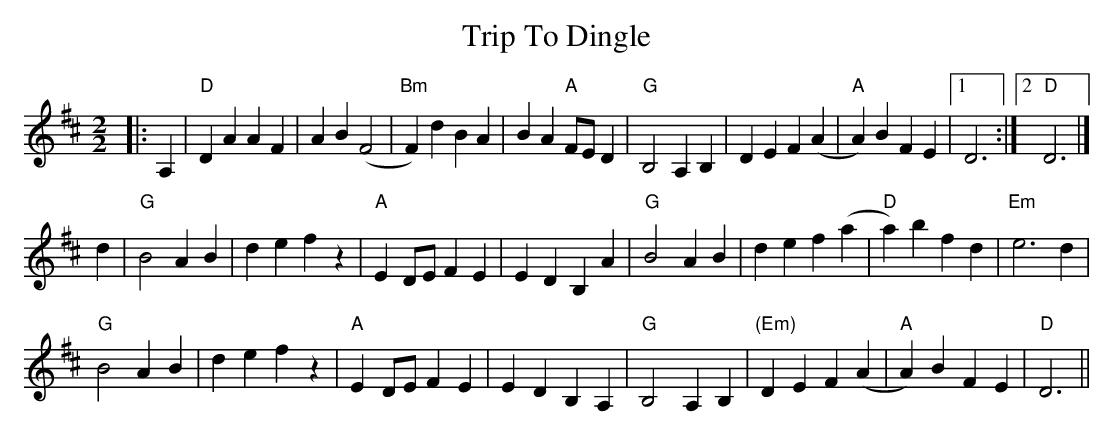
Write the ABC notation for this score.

X:1
T: Trip To Dingle
M: 2/2
L: 1/4
K:D
|:A,|"D"DAAF|AB(F2|"Bm"F)dBA|BA "A"F/E/D|"G"B,2 A,B,|DEF(A|"A"A)BFE|1 D3:|2 "D"D3|]
d|"G"B2 AB|defz|"A"ED/E/FE|EDB,A|"G"B2AB|def(a|"D"a)bfd|"Em"e3d|
"G"B2 AB|defz|"A"ED/E/FE|EDB,A,|"G"B,2A,B,|"(Em)"DEF(A|"A"A)BFE|"D"D3||
